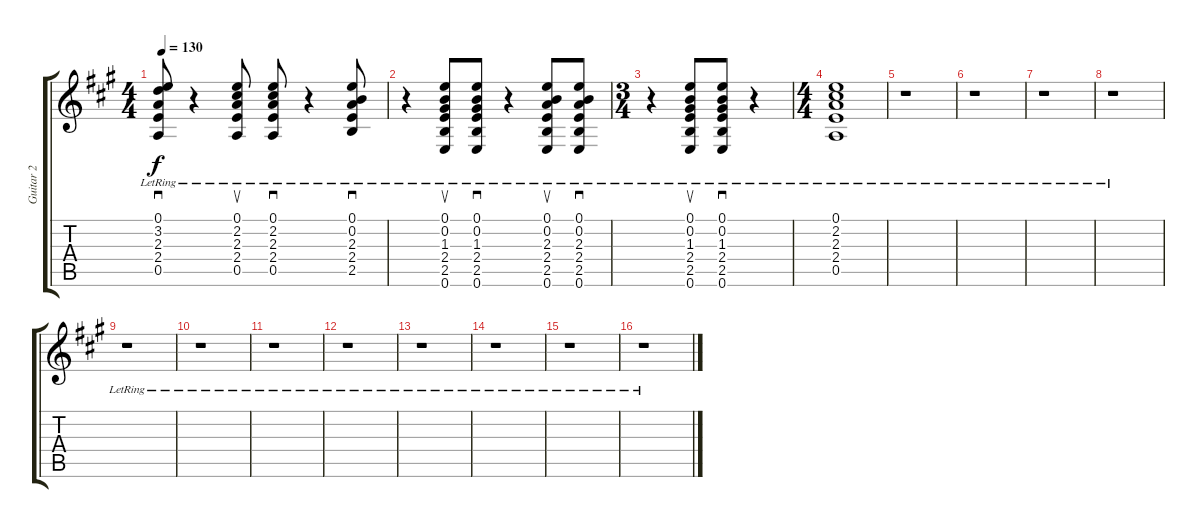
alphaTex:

\track ("Guitar 2" "Guitar 2") {instrument electricguitarclean}
\staff {score tabs}
\tuning (E4 B3 G3 D3 A2 E2) {hide}
\ts (4 4)
\tempo 130
\clef g2
\ks a
(0.1{lr} 3.2{lr} 2.3{lr} 2.4{lr} 0.5{lr}).8{sd dy f} r.4 (0.1{lr} 2.2{lr} 2.3{lr} 2.4{lr} 0.5{lr}).8{su} (0.1{lr} 2.2{lr} 2.3{lr} 2.4{lr} 0.5{lr}).8{sd} r.4 (0.1{lr} 0.2{lr} 2.3{lr} 2.4{lr} 2.5{lr}).8{sd} |
r.4 (0.1{lr} 0.2{lr} 1.3{lr} 2.4{lr} 2.5{lr} 0.6{lr}).8{su} (0.1{lr} 0.2{lr} 1.3{lr} 2.4{lr} 2.5{lr} 0.6{lr}).8{sd} r.4 (0.1{lr} 0.2{lr} 2.3{lr} 2.4{lr} 2.5{lr} 0.6{lr}).8{su} (0.1{lr} 0.2{lr} 2.3{lr} 2.4{lr} 2.5{lr} 0.6{lr}).8{sd} |
\ts (3 4)
r.4 (0.1{lr} 0.2{lr} 1.3{lr} 2.4{lr} 2.5{lr} 0.6{lr}).8{su} (0.1{lr} 0.2{lr} 1.3{lr} 2.4{lr} 2.5{lr} 0.6{lr}).8{sd} r.4 |
\ts (4 4)
(0.1{lr} 2.2{lr} 2.3{lr} 2.4{lr} 0.5{lr}).1 |
r.1 |
r.1 |
r.1 |
r.1 |
r.1 |
r.1 |
r.1 |
r.1 |
r.1 |
r.1 |
r.1 |
r.1
